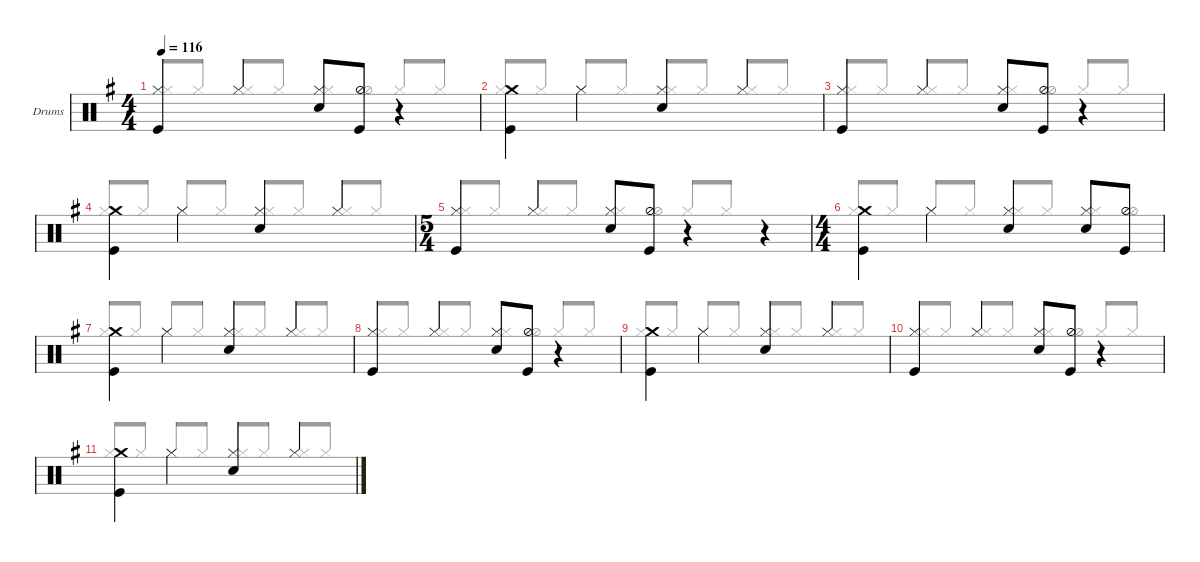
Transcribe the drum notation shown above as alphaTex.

\defaultSystemsLayout 4
\hideDynamics
\bracketExtendMode groupsimilarinstruments
\multiBarRest
\firstSystemTrackNameOrientation horizontal
\otherSystemsTrackNameOrientation horizontal
\track ("Drumkit" "Drums") {multiBarRest instrument percussion}
\staff {score}
\articulation defaults
\voice
\ts (4 4)
\tempo 116
\clef neutral
\ks g
("Kick (hit)" "Hi-Hat (closed)").4{dy mf} "Hi-Hat (closed)".4 ("Snare (hit) 2" "Hi-Hat (closed)").8 ("Kick (hit)" "Hi-Hat (half)").8 r.4 |
("Crash medium (hit)" "Kick (hit)").4 "Hi-Hat (closed)".4{beam invert} ("Hi-Hat (closed)" "Snare (hit) 2").4 "Hi-Hat (closed)".4 |
("Kick (hit)" "Hi-Hat (closed)").4 "Hi-Hat (closed)".4 ("Snare (hit) 2" "Hi-Hat (closed)").8 ("Kick (hit)" "Hi-Hat (half)").8 r.4 |
("Crash medium (hit)" "Kick (hit)").4 "Hi-Hat (closed)".4{beam invert} ("Hi-Hat (closed)" "Snare (hit) 2").4 "Hi-Hat (closed)".4 |
\ts (5 4)
("Kick (hit)" "Hi-Hat (closed)").4 "Hi-Hat (closed)".4 ("Snare (hit) 2" "Hi-Hat (closed)").8 ("Kick (hit)" "Hi-Hat (half)").8 r.4 r.4 |
\ts (4 4)
("Crash medium (hit)" "Kick (hit)").4 "Hi-Hat (closed)".4{beam invert} ("Hi-Hat (closed)" "Snare (hit) 2").4 ("Snare (hit) 2" "Hi-Hat (closed)").8 ("Kick (hit)" "Hi-Hat (half)").8 |
("Crash medium (hit)" "Kick (hit)").4 "Hi-Hat (closed)".4{beam invert} ("Hi-Hat (closed)" "Snare (hit) 2").4 "Hi-Hat (closed)".4 |
("Kick (hit)" "Hi-Hat (closed)").4 "Hi-Hat (closed)".4 ("Snare (hit) 2" "Hi-Hat (closed)").8 ("Kick (hit)" "Hi-Hat (half)").8 r.4 |
("Crash medium (hit)" "Kick (hit)").4 "Hi-Hat (closed)".4{beam invert} ("Hi-Hat (closed)" "Snare (hit) 2").4 "Hi-Hat (closed)".4 |
("Kick (hit)" "Hi-Hat (closed)").4 "Hi-Hat (closed)".4 ("Snare (hit) 2" "Hi-Hat (closed)").8 ("Kick (hit)" "Hi-Hat (half)").8 r.4 |
("Crash medium (hit)" "Kick (hit)").4 "Hi-Hat (closed)".4{beam invert} ("Hi-Hat (closed)" "Snare (hit) 2").4 "Hi-Hat (closed)".4
\voice
\clef neutral
\ottava regular
\simile none
\ks g "Hi-Hat (closed)".8{dy mf beam invert} "Hi-Hat (closed)".8 "Hi-Hat (closed)".8{beam invert} "Hi-Hat (closed)".8 "Hi-Hat (closed)".8{beam invert} "Hi-Hat (half)".8 "Hi-Hat (closed)".8{beam invert} "Hi-Hat (closed)".8
|
"Hi-Hat (closed)".8{beam invert} "Hi-Hat (closed)".8 "Hi-Hat (closed)".8{beam invert} "Hi-Hat (closed)".8 "Hi-Hat (closed)".8{beam invert} "Hi-Hat (closed)".8 "Hi-Hat (closed)".8{beam invert} "Hi-Hat (closed)".8 |
"Hi-Hat (closed)".8{beam invert} "Hi-Hat (closed)".8 "Hi-Hat (closed)".8{beam invert} "Hi-Hat (closed)".8 "Hi-Hat (closed)".8{beam invert} "Hi-Hat (half)".8 "Hi-Hat (closed)".8{beam invert} "Hi-Hat (closed)".8 |
"Hi-Hat (closed)".8{beam invert} "Hi-Hat (closed)".8 "Hi-Hat (closed)".8{beam invert} "Hi-Hat (closed)".8 "Hi-Hat (closed)".8{beam invert} "Hi-Hat (closed)".8 "Hi-Hat (closed)".8{beam invert} "Hi-Hat (closed)".8 |
"Hi-Hat (closed)".8{beam invert} "Hi-Hat (closed)".8 "Hi-Hat (closed)".8{beam invert} "Hi-Hat (closed)".8 "Hi-Hat (closed)".8{beam invert} "Hi-Hat (half)".8 "Hi-Hat (closed)".8{beam invert} "Hi-Hat (closed)".8 r.4 |
"Hi-Hat (closed)".8{beam invert} "Hi-Hat (closed)".8 "Hi-Hat (closed)".8{beam invert} "Hi-Hat (closed)".8 "Hi-Hat (closed)".8{beam invert} "Hi-Hat (closed)".8 "Hi-Hat (closed)".8{beam invert} "Hi-Hat (half)".8 |
"Hi-Hat (closed)".8{beam invert} "Hi-Hat (closed)".8 "Hi-Hat (closed)".8{beam invert} "Hi-Hat (closed)".8 "Hi-Hat (closed)".8{beam invert} "Hi-Hat (closed)".8 "Hi-Hat (closed)".8{beam invert} "Hi-Hat (closed)".8 |
"Hi-Hat (closed)".8{beam invert} "Hi-Hat (closed)".8 "Hi-Hat (closed)".8{beam invert} "Hi-Hat (closed)".8 "Hi-Hat (closed)".8{beam invert} "Hi-Hat (half)".8 "Hi-Hat (closed)".8{beam invert} "Hi-Hat (closed)".8 |
"Hi-Hat (closed)".8{beam invert} "Hi-Hat (closed)".8 "Hi-Hat (closed)".8{beam invert} "Hi-Hat (closed)".8 "Hi-Hat (closed)".8{beam invert} "Hi-Hat (closed)".8 "Hi-Hat (closed)".8{beam invert} "Hi-Hat (closed)".8 |
"Hi-Hat (closed)".8{beam invert} "Hi-Hat (closed)".8 "Hi-Hat (closed)".8{beam invert} "Hi-Hat (closed)".8 "Hi-Hat (closed)".8{beam invert} "Hi-Hat (half)".8 "Hi-Hat (closed)".8{beam invert} "Hi-Hat (closed)".8 |
"Hi-Hat (closed)".8{beam invert} "Hi-Hat (closed)".8 "Hi-Hat (closed)".8{beam invert} "Hi-Hat (closed)".8 "Hi-Hat (closed)".8{beam invert} "Hi-Hat (closed)".8 "Hi-Hat (closed)".8{beam invert} "Hi-Hat (closed)".8
